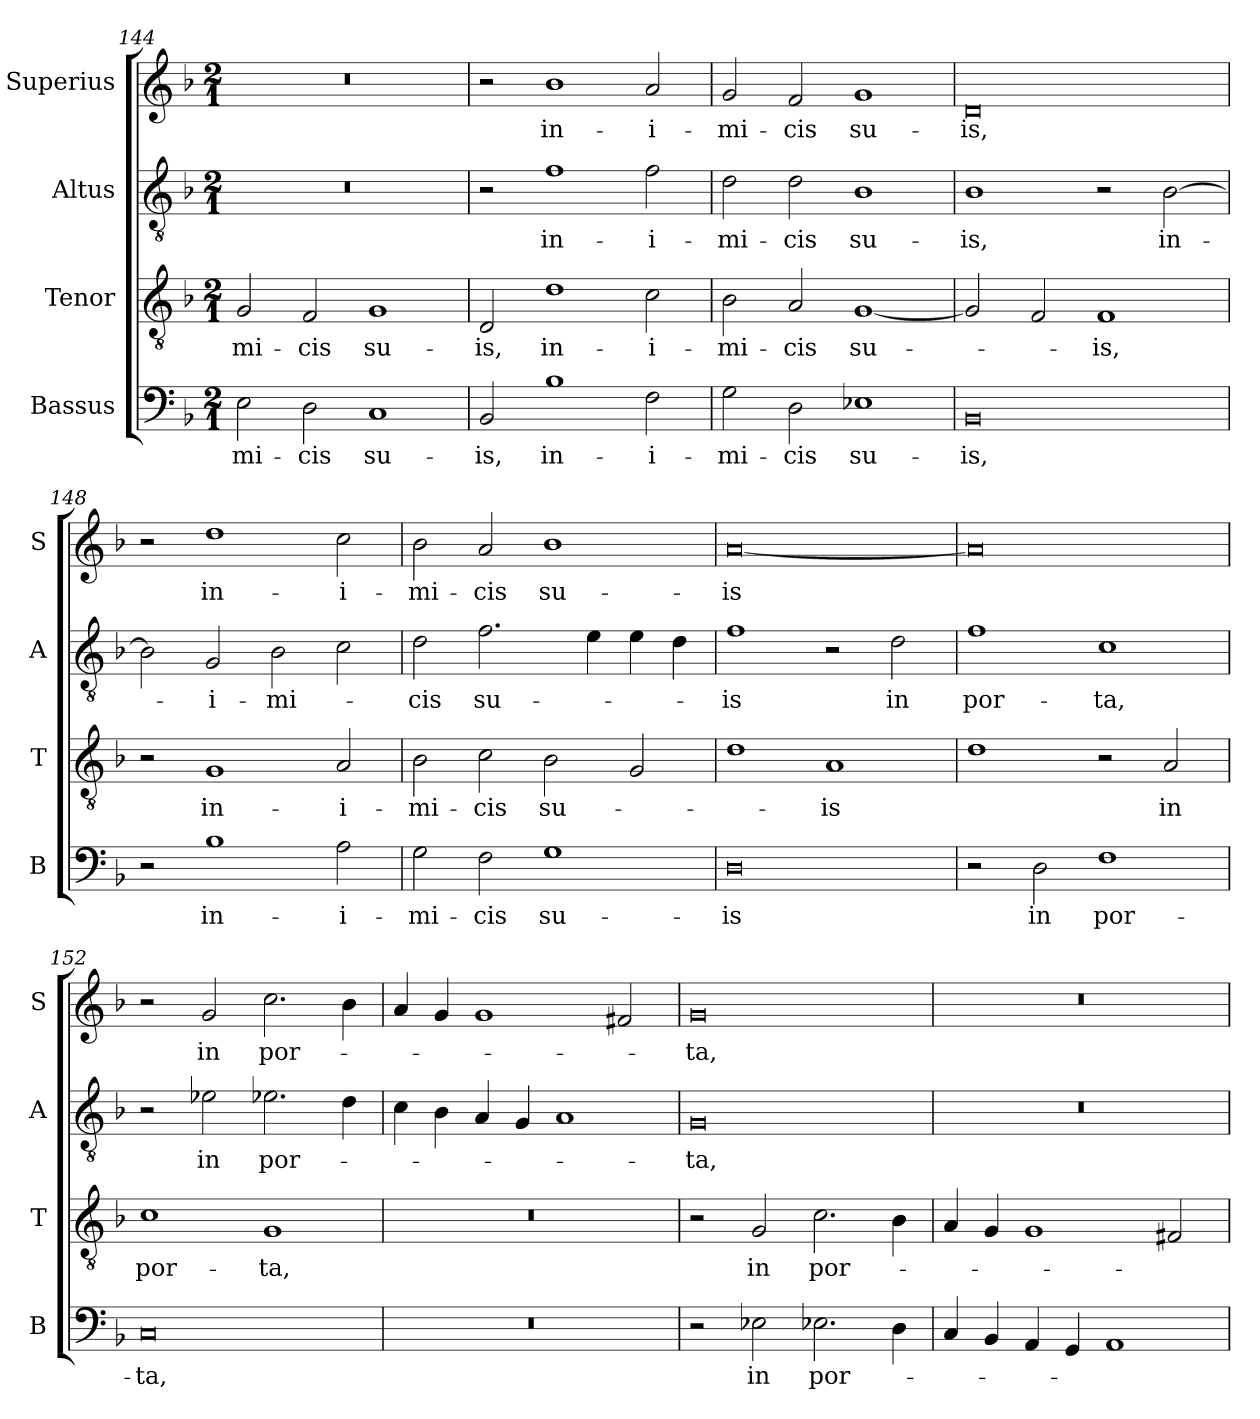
**kern	**text	**kern	**text	**kern	**text	**kern	**text
*part4	*part4	*part3	*part3	*part2	*part2	*part1	*part1
*staff4	*staff4	*staff3	*staff3	*staff2	*staff2	*staff1	*staff1
*I"Bassus	*	*I"Tenor	*	*I"Altus	*	*I"Superius	*
*I'B	*	*I'T	*	*I'A	*	*I'S	*
*clefF4	*	*clefGv2	*	*clefGv2	*	*clefG2	*
*k[b-]	*	*k[b-]	*	*k[b-]	*	*k[b-]	*
*F:	*	*F:	*	*F:	*	*F:	*
*M2/1	*	*M2/1	*	*M2/1	*	*M2/1	*
=144	=144	=144	=144	=144	=144	=144	=144
2E	-mi-	2G	-mi-	0r	.	0r	.
2D	-cis	2F	-cis	.	.	.	.
1C	su-	1G	su-	.	.	.	.
=145	=145	=145	=145	=145	=145	=145	=145
2BB-	-is,	2D	-is,	2r	.	2r	.
1B-	in-	1d	in-	1f	in-	1b-	in-
2F	-i-	2c	-i-	2f	-i-	2a	-i-
=146	=146	=146	=146	=146	=146	=146	=146
2G	-mi-	2B-	-mi-	2d	-mi-	2g	-mi-
2D	-cis	2A	-cis	2d	-cis	2f	-cis
1E-X	su-	[1G	su-	1B-	su-	1g	su-
=147	=147	=147	=147	=147	=147	=147	=147
0BB-	-is,	2G]	.	1B-	-is,	0d	-is,
.	.	2F	.	.	.	.	.
.	.	1F	-is,	2r	.	.	.
.	.	.	.	[2B-	in-	.	.
=148	=148	=148	=148	=148	=148	=148	=148
2r	.	2r	.	2B-]	.	2r	.
1B-	in-	1G	in-	2G	-i-	1dd	in-
.	.	.	.	2B-	-mi-	.	.
2A	-i-	2A	-i-	2c	.	2cc	-i-
=149	=149	=149	=149	=149	=149	=149	=149
2G	-mi-	2B-	-mi-	2d	-cis	2b-	-mi-
2F	-cis	2c	-cis	2.f	su-	2a	-cis
1G	su-	2B-	su-	.	.	1b-	su-
.	.	.	.	4e	.	.	.
.	.	2G	.	4e	.	.	.
.	.	.	.	4d	.	.	.
=150	=150	=150	=150	=150	=150	=150	=150
0D	-is	1d	.	1f	-is	[0a	-is
.	.	1A	-is	2r	.	.	.
.	.	.	.	2d	in	.	.
=151	=151	=151	=151	=151	=151	=151	=151
2r	.	1d	.	1f	por-	0a]	.
2D	in	.	.	.	.	.	.
1F	por-	2r	.	1c	-ta,	.	.
.	.	2A	in	.	.	.	.
=152	=152	=152	=152	=152	=152	=152	=152
0C	-ta,	1c	por-	2r	.	2r	.
.	.	.	.	2e-X	in	2g	in
.	.	1G	-ta,	2.e-X	por-	2.cc	por-
.	.	.	.	4d	.	4b-	.
=153	=153	=153	=153	=153	=153	=153	=153
0r	.	0r	.	4c	.	4a	.
.	.	.	.	4B-	.	4g	.
.	.	.	.	4A	.	1g	.
.	.	.	.	4G	.	.	.
.	.	.	.	1A	.	.	.
.	.	.	.	.	.	2f#X	.
=154	=154	=154	=154	=154	=154	=154	=154
2r	.	2r	.	0G	-ta,	0g	-ta,
2E-X	in	2G	in	.	.	.	.
2.E-X	por-	2.c	por-	.	.	.	.
4D	.	4B-	.	.	.	.	.
=155	=155	=155	=155	=155	=155	=155	=155
4C	.	4A	.	0r	.	0r	.
4BB-	.	4G	.	.	.	.	.
4AA	.	1G	.	.	.	.	.
4GG	.	.	.	.	.	.	.
1AA	.	.	.	.	.	.	.
.	.	2F#X	.	.	.	.	.
=	=	=	=	=	=	=	=
*-	*-	*-	*-	*-	*-	*-	*-
